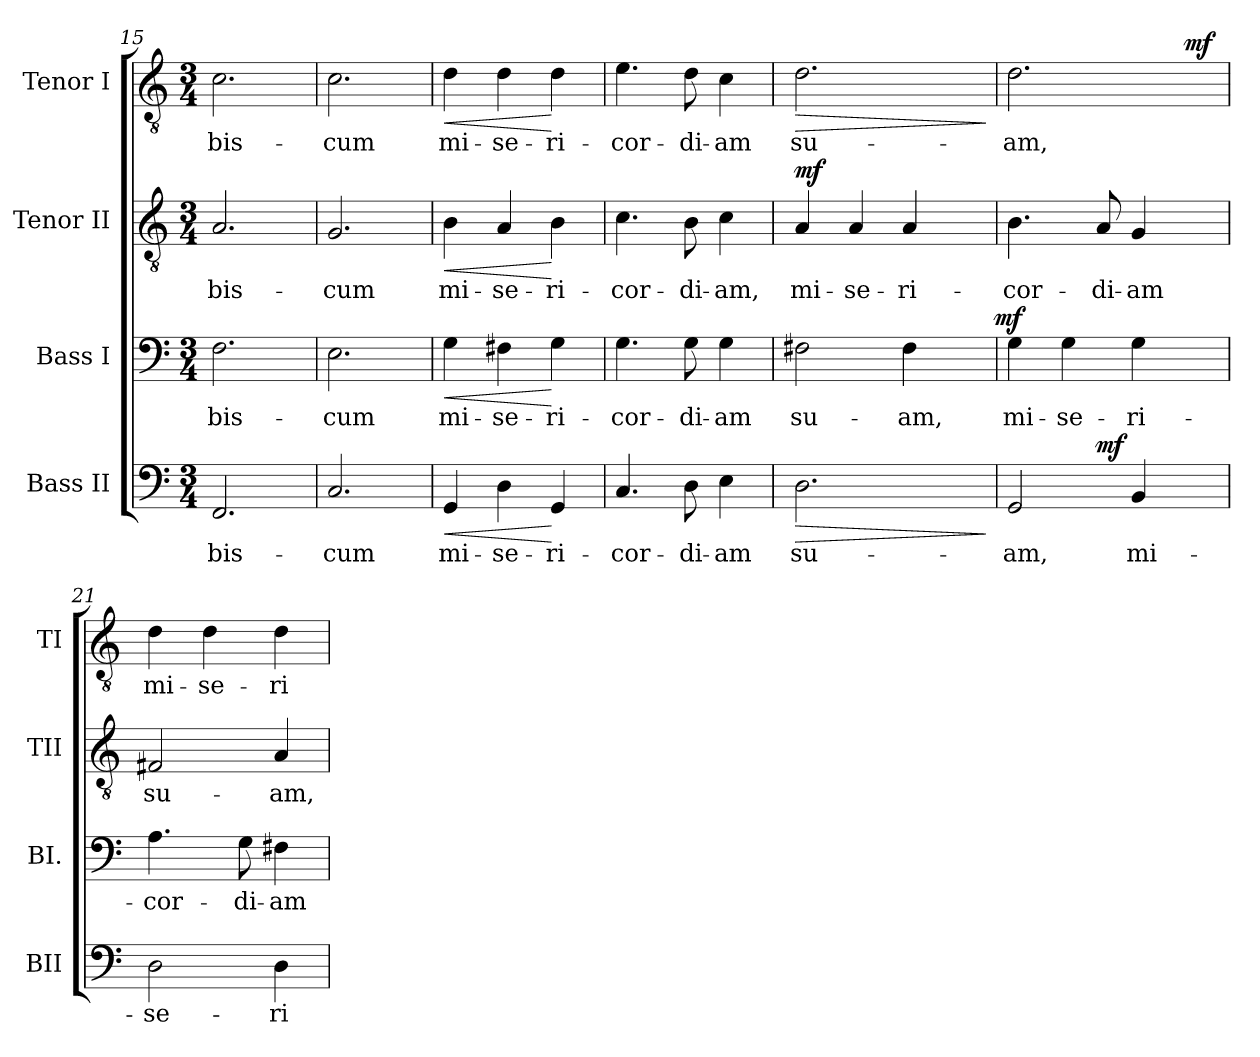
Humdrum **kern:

**kern	**text	**dynam	**kern	**text	**dynam	**kern	**text	**dynam	**kern	**text	**dynam
*part4	*part4	*part4	*part3	*part3	*part3	*part2	*part2	*part2	*part1	*part1	*part1
*staff4	*staff4	*staff4	*staff3	*staff3	*staff3	*staff2	*staff2	*staff2	*staff1	*staff1	*staff1
*I"Bass II	*	*	*I"Bass I	*	*	*I"Tenor II	*	*	*I"Tenor I	*	*
*I'BII	*	*	*I'BI.	*	*	*I'TII	*	*	*I'TI	*	*
*clefF4	*	*	*clefF4	*	*	*clefGv2	*	*	*clefGv2	*	*
*	*	*	*	*	*	*ITrd7c12	*	*	*ITrd7c12	*	*
*k[]	*	*	*k[]	*	*	*k[]	*	*	*k[]	*	*
*C:	*	*	*C:	*	*	*C:	*	*	*C:	*	*
*M3/4	*	*	*M3/4	*	*	*M3/4	*	*	*M3/4	*	*
=15	=15	=15	=15	=15	=15	=15	=15	=15	=15	=15	=15
!	!LO:LY:b:color=#000000	!	!	!	!	!	!	!	!	!	!
!	!	!	!	!LO:LY:b:color=#000000	!	!	!	!	!	!	!
!	!	!	!	!	!	!	!LO:LY:b:color=#000000	!	!	!	!
!	!	!	!	!	!	!	!	!	!	!LO:LY:b:color=#000000	!
2.FFi/	-bis-	.	2.Fi\	-bis-	.	2.AAi/	-bis-	.	2.Ci\	-bis-	.
=16	=16	=16	=16	=16	=16	=16	=16	=16	=16	=16	=16
!	!LO:LY:b:color=#000000	!	!	!	!	!	!	!	!	!	!
!	!	!	!	!LO:LY:b:color=#000000	!	!	!	!	!	!	!
!	!	!	!	!	!	!	!LO:LY:b:color=#000000	!	!	!	!
!	!	!	!	!	!	!	!	!	!	!LO:LY:b:color=#000000	!
2.Ci/	-cum	.	2.Ei\	-cum	.	2.GGi/	-cum	.	2.Ci\	-cum	.
=17	=17	=17	=17	=17	=17	=17	=17	=17	=17	=17	=17
!	!LO:LY:b:color=#000000	!LO:HP:b	!	!	!	!	!	!	!	!	!
!	!	!	!	!LO:LY:b:color=#000000	!LO:HP:b	!	!	!	!	!	!
!	!	!	!	!	!	!	!LO:LY:b:color=#000000	!LO:HP:b	!	!	!
!	!	!	!	!	!	!	!	!	!	!LO:LY:b:color=#000000	!LO:HP:b
4GGi/	mi-	<	4Gi\	mi-	<	4BBi\	mi-	<	4Di\	mi-	<
!	!LO:LY:b:color=#000000	!	!	!	!	!	!	!	!	!	!
!	!	!	!	!LO:LY:b:color=#000000	!	!	!	!	!	!	!
!	!	!	!	!	!	!	!LO:LY:b:color=#000000	!	!	!	!
!	!	!	!	!	!	!	!	!	!	!LO:LY:b:color=#000000	!
4Di\	-se-	.	4F#Xi\	-se-	.	4AAi/	-se-	.	4Di\	-se-	.
!	!LO:LY:b:color=#000000	!	!	!	!	!	!	!	!	!	!
!	!	!	!	!LO:LY:b:color=#000000	!	!	!	!	!	!	!
!	!	!	!	!	!	!	!LO:LY:b:color=#000000	!	!	!	!
!	!	!	!	!	!	!	!	!	!	!LO:LY:b:color=#000000	!
4GGi/	-ri-	[	4Gi\	-ri-	[	4BBi\	-ri-	[	4Di\	-ri-	[
=18	=18	=18	=18	=18	=18	=18	=18	=18	=18	=18	=18
!	!LO:LY:b:color=#000000	!	!	!	!	!	!	!	!	!	!
!	!	!	!	!LO:LY:b:color=#000000	!	!	!	!	!	!	!
!	!	!	!	!	!	!	!LO:LY:b:color=#000000	!	!	!	!
!	!	!	!	!	!	!	!	!	!	!LO:LY:b:color=#000000	!
4.Ci/	-cor-	.	4.Gi\	-cor-	.	4.Ci\	-cor-	.	4.Ei\	-cor-	.
!	!LO:LY:b:color=#000000	!	!	!	!	!	!	!	!	!	!
!	!	!	!	!LO:LY:b:color=#000000	!	!	!	!	!	!	!
!	!	!	!	!	!	!	!LO:LY:b:color=#000000	!	!	!	!
!	!	!	!	!	!	!	!	!	!	!LO:LY:b:color=#000000	!
8Di\	-di-	.	8Gi\	-di-	.	8BBi\	-di-	.	8Di\	-di-	.
!	!LO:LY:b:color=#000000	!	!	!	!	!	!	!	!	!	!
!	!	!	!	!LO:LY:b:color=#000000	!	!	!	!	!	!	!
!	!	!	!	!	!	!	!LO:LY:b:color=#000000	!	!	!	!
!	!	!	!	!	!	!	!	!	!	!LO:LY:b:color=#000000	!
4Ei\	-am	.	4Gi\	-am	.	4Ci\	-am,	.	4Ci\	-am	.
=19	=19	=19	=19	=19	=19	=19	=19	=19	=19	=19	=19
!	!LO:LY:b:color=#000000	!LO:HP:b	!	!	!	!	!	!	!	!	!
!	!	!	!	!LO:LY:b:color=#000000	!	!	!	!	!	!	!
!	!	!	!	!	!	!	!LO:LY:b:color=#000000	!	!	!	!
!	!	!	!	!	!	!	!	!	!	!LO:LY:b:color=#000000	!LO:HP:b
*	*	*	*^	*	*	*	*	*	*	*	*
2.Di\	su-	>	2F#Xi\	2ryy	su-	.	4AAi/	mi-	mf	2.Di\	su-	>
!	!	!	!	!	!	!	!	!LO:LY:b:color=#000000	!	!	!	!
.	.	.	.	.	.	.	4AAi/	-se-	.	.	.	.
!	!	!	!	!	!LO:LY:b:color=#000000	!	!	!	!	!	!	!
!	!	!	!	!	!	!	!	!LO:LY:b:color=#000000	!	!	!	!
.	.	.	4F#i\	8ryy	-am,	.	4AAi/	-ri-	.	.	.	.
.	.	.	.	16ryy	.	.	.	.	.	.	.	.
.	.	.	.	32ryy	.	.	.	.	.	.	.	.
.	.	.	.	64ryy	.	.	.	.	.	.	.	.
.	.	.	.	128...ryy	.	.	.	.	.	.	.	.
.	.	.	.	1024ryy	.	mf	.	.	.	.	.	.
.	.	]	.	.	.	.	.	.	.	.	.	]
*	*	*	*v	*v	*	*	*	*	*	*	*	*
=20	=20	=20	=20	=20	=20	=20	=20	=20	=20	=20	=20
*	*	*	*^	*	*	*	*	*	*	*	*
!	!LO:LY:b:color=#000000	!	!	!	!	!	!	!	!	!	!	!
*	*	*	*v	*v	*	*	*	*	*	*	*	*
*	*	*	*^	*	*	*	*	*	*	*	*
!	!	!	!	!	!LO:LY:b:color=#000000	!	!	!	!	!	!	!
*	*	*	*v	*v	*	*	*	*	*	*	*	*
*	*	*	*^	*	*	*	*	*	*	*	*
!	!	!	!	!	!	!	!	!LO:LY:b:color=#000000	!	!	!	!
*	*	*	*v	*v	*	*	*	*	*	*	*	*
*	*	*	*^	*	*	*	*	*	*	*	*
!	!	!	!	!	!	!	!	!	!	!	!LO:LY:b:color=#000000	!
*^	*	*	*v	*v	*	*	*	*	*	*^	*	*
2GGi/	4.ryy	-am,	.	4Gi\	mi-	.	4.BBi\	-cor-	.	2.Di\	2ryy	-am,	.
!	!	!	!	!	!LO:LY:b:color=#000000	!	!	!	!	!	!	!	!
.	.	.	.	4Gi\	-se-	.	.	.	.	.	.	.	.
!	!	!	!	!	!	!	!	!LO:LY:b:color=#000000	!	!	!	!	!
.	4.ryy	.	mf	.	.	.	8AAi/	-di-	.	.	.	.	.
!	!	!LO:LY:b:color=#000000	!	!	!	!	!	!	!	!	!	!	!
!	!	!	!	!	!LO:LY:b:color=#000000	!	!	!	!	!	!	!	!
!	!	!	!	!	!	!	!	!LO:LY:b:color=#000000	!	!	!	!	!
4BBi/	.	mi-	.	4Gi\	-ri-	.	4GGi/	-am	.	.	16ryy	.	.
.	.	.	.	.	.	.	.	.	.	.	32ryy	.	.
.	.	.	.	.	.	.	.	.	.	.	64ryy	.	.
.	.	.	.	.	.	.	.	.	.	.	256ryy	.	.
.	.	.	.	.	.	.	.	.	.	.	1024ryy	.	.
.	.	.	.	.	.	.	.	.	.	.	8ryy	.	mf
.	.	.	.	.	.	.	.	.	.	.	128ryy	.	.
.	.	.	.	.	.	.	.	.	.	.	512.ryy	.	.
*v	*v	*	*	*	*	*	*	*	*	*v	*v	*	*
=21	=21	=21	=21	=21	=21	=21	=21	=21	=21	=21	=21
*^	*	*	*	*	*	*	*	*	*^	*	*
!	!	!LO:LY:b:color=#000000	!	!	!	!	!	!	!	!	!	!	!
*v	*v	*	*	*	*	*	*	*	*	*v	*v	*	*
*^	*	*	*	*	*	*	*	*	*^	*	*
!	!	!	!	!	!LO:LY:b:color=#000000	!	!	!	!	!	!	!	!
*v	*v	*	*	*	*	*	*	*	*	*v	*v	*	*
*^	*	*	*	*	*	*	*	*	*^	*	*
!	!	!	!	!	!	!	!	!LO:LY:b:color=#000000	!	!	!	!	!
*v	*v	*	*	*	*	*	*	*	*	*v	*v	*	*
*^	*	*	*	*	*	*	*	*	*^	*	*
!	!	!	!	!	!	!	!	!	!	!	!	!LO:LY:b:color=#000000	!
*v	*v	*	*	*	*	*	*	*	*	*v	*v	*	*
2Di\	-se-	.	4.Ai\	-cor-	.	2FF#Xi/	su-	.	4Di\	mi-	.
!	!	!	!	!	!	!	!	!	!	!LO:LY:b:color=#000000	!
.	.	.	.	.	.	.	.	.	4Di\	-se-	.
!	!	!	!	!LO:LY:b:color=#000000	!	!	!	!	!	!	!
.	.	.	8Gi\	-di-	.	.	.	.	.	.	.
!	!LO:LY:b:color=#000000	!	!	!	!	!	!	!	!	!	!
!	!	!	!	!LO:LY:b:color=#000000	!	!	!	!	!	!	!
!	!	!	!	!	!	!	!LO:LY:b:color=#000000	!	!	!	!
!	!	!	!	!	!	!	!	!	!	!LO:LY:b:color=#000000	!
4Di\	-ri-	.	4F#Xi\	-am	.	4AAi/	-am,	.	4Di\	-ri-	.
=	=	=	=	=	=	=	=	=	=	=	=
*-	*-	*-	*-	*-	*-	*-	*-	*-	*-	*-	*-
